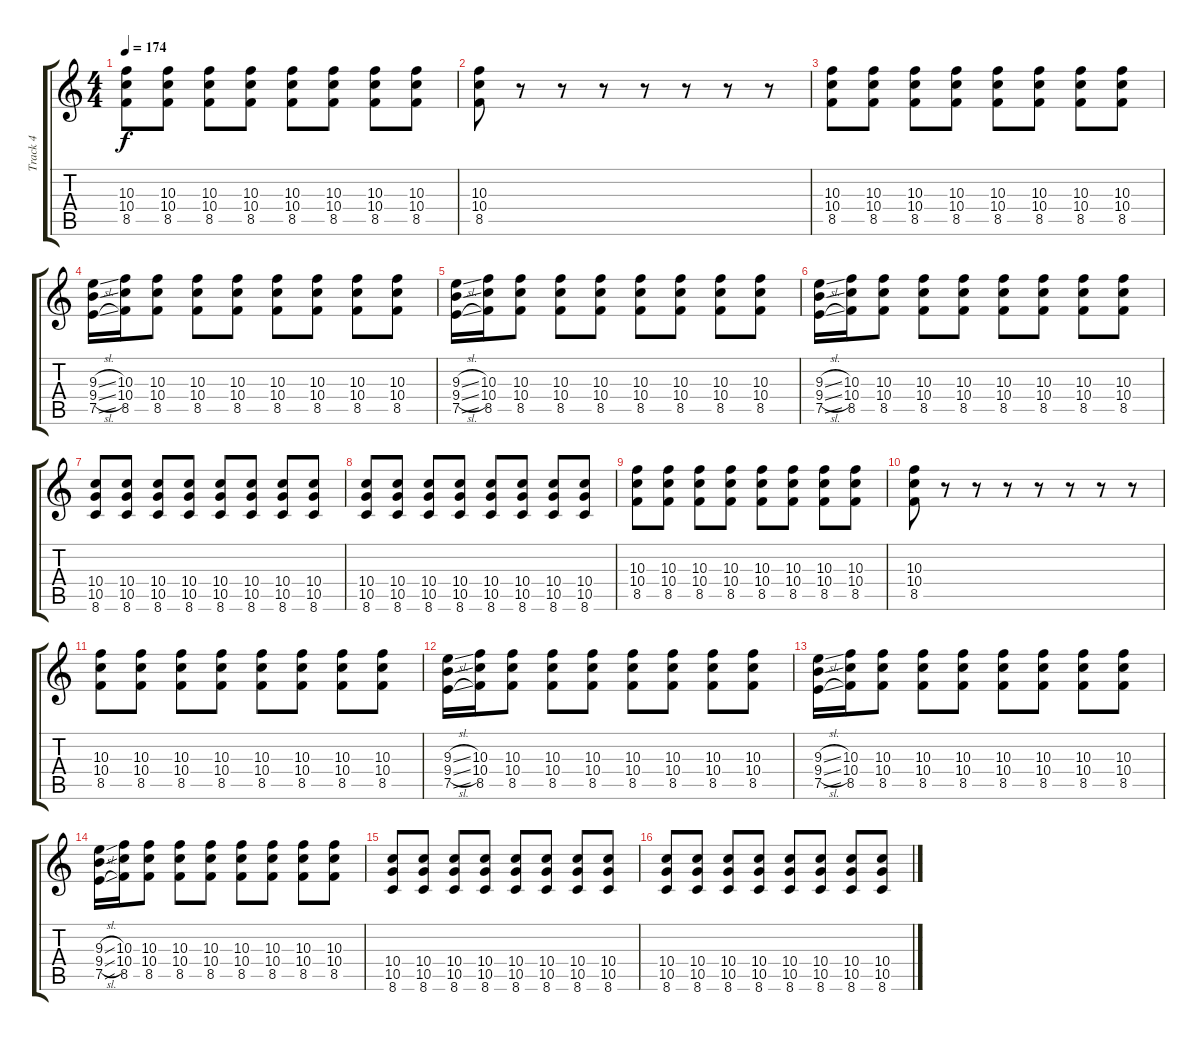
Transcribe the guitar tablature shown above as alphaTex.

\track ("Track 4" "Track 4") {instrument distortionguitar}
\staff {score tabs}
\tuning (E4 B3 G3 D3 A2 E2) {hide}
\ts (4 4)
\tempo 174
\clef g2
\ks c
(10.3 10.4 8.5).8{dy f} (10.3 10.4 8.5).8 (10.3 10.4 8.5).8 (10.3 10.4 8.5).8 (10.3 10.4 8.5).8 (10.3 10.4 8.5).8 (10.3 10.4 8.5).8 (10.3 10.4 8.5).8 |
(10.3 10.4 8.5).8 r.8 r.8 r.8 r.8 r.8 r.8 r.8 |
(10.3 10.4 8.5).8 (10.3 10.4 8.5).8 (10.3 10.4 8.5).8 (10.3 10.4 8.5).8 (10.3 10.4 8.5).8 (10.3 10.4 8.5).8 (10.3 10.4 8.5).8 (10.3 10.4 8.5).8 |
(9.3{sl} 9.4{sl} 7.5{sl}).16 (10.3 10.4 8.5).16 (10.3 10.4 8.5).8 (10.3 10.4 8.5).8 (10.3 10.4 8.5).8 (10.3 10.4 8.5).8 (10.3 10.4 8.5).8 (10.3 10.4 8.5).8 (10.3 10.4 8.5).8 |
(9.3{sl} 9.4{sl} 7.5{sl}).16 (10.3 10.4 8.5).16 (10.3 10.4 8.5).8 (10.3 10.4 8.5).8 (10.3 10.4 8.5).8 (10.3 10.4 8.5).8 (10.3 10.4 8.5).8 (10.3 10.4 8.5).8 (10.3 10.4 8.5).8 |
(9.3{sl} 9.4{sl} 7.5{sl}).16 (10.3 10.4 8.5).16 (10.3 10.4 8.5).8 (10.3 10.4 8.5).8 (10.3 10.4 8.5).8 (10.3 10.4 8.5).8 (10.3 10.4 8.5).8 (10.3 10.4 8.5).8 (10.3 10.4 8.5).8 |
(10.4 10.5 8.6).8 (10.4 10.5 8.6).8 (10.4 10.5 8.6).8 (10.4 10.5 8.6).8 (10.4 10.5 8.6).8 (10.4 10.5 8.6).8 (10.4 10.5 8.6).8 (10.4 10.5 8.6).8 |
(10.4 10.5 8.6).8 (10.4 10.5 8.6).8 (10.4 10.5 8.6).8 (10.4 10.5 8.6).8 (10.4 10.5 8.6).8 (10.4 10.5 8.6).8 (10.4 10.5 8.6).8 (10.4 10.5 8.6).8 |
(10.3 10.4 8.5).8 (10.3 10.4 8.5).8 (10.3 10.4 8.5).8 (10.3 10.4 8.5).8 (10.3 10.4 8.5).8 (10.3 10.4 8.5).8 (10.3 10.4 8.5).8 (10.3 10.4 8.5).8 |
(10.3 10.4 8.5).8 r.8 r.8 r.8 r.8 r.8 r.8 r.8 |
(10.3 10.4 8.5).8 (10.3 10.4 8.5).8 (10.3 10.4 8.5).8 (10.3 10.4 8.5).8 (10.3 10.4 8.5).8 (10.3 10.4 8.5).8 (10.3 10.4 8.5).8 (10.3 10.4 8.5).8 |
(9.3{sl} 9.4{sl} 7.5{sl}).16 (10.3 10.4 8.5).16 (10.3 10.4 8.5).8 (10.3 10.4 8.5).8 (10.3 10.4 8.5).8 (10.3 10.4 8.5).8 (10.3 10.4 8.5).8 (10.3 10.4 8.5).8 (10.3 10.4 8.5).8 |
(9.3{sl} 9.4{sl} 7.5{sl}).16 (10.3 10.4 8.5).16 (10.3 10.4 8.5).8 (10.3 10.4 8.5).8 (10.3 10.4 8.5).8 (10.3 10.4 8.5).8 (10.3 10.4 8.5).8 (10.3 10.4 8.5).8 (10.3 10.4 8.5).8 |
(9.3{sl} 9.4{sl} 7.5{sl}).16 (10.3 10.4 8.5).16 (10.3 10.4 8.5).8 (10.3 10.4 8.5).8 (10.3 10.4 8.5).8 (10.3 10.4 8.5).8 (10.3 10.4 8.5).8 (10.3 10.4 8.5).8 (10.3 10.4 8.5).8 |
(10.4 10.5 8.6).8 (10.4 10.5 8.6).8 (10.4 10.5 8.6).8 (10.4 10.5 8.6).8 (10.4 10.5 8.6).8 (10.4 10.5 8.6).8 (10.4 10.5 8.6).8 (10.4 10.5 8.6).8 |
(10.4 10.5 8.6).8 (10.4 10.5 8.6).8 (10.4 10.5 8.6).8 (10.4 10.5 8.6).8 (10.4 10.5 8.6).8 (10.4 10.5 8.6).8 (10.4 10.5 8.6).8 (10.4 10.5 8.6).8
